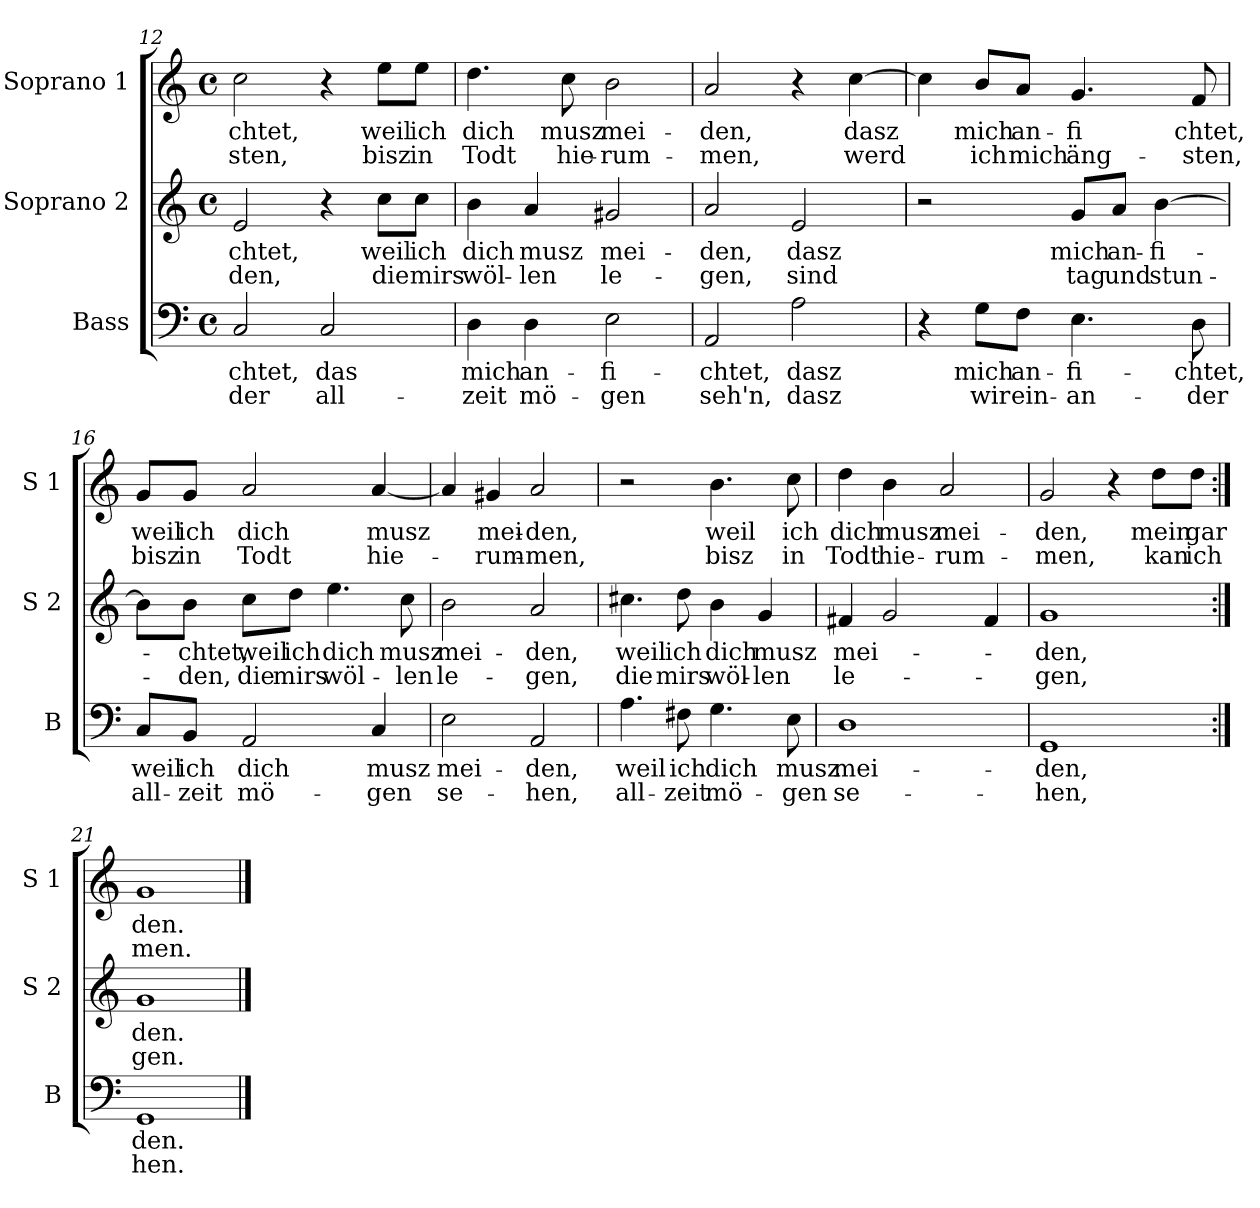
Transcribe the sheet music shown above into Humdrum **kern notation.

**kern	**text	**text	**kern	**text	**text	**kern	**text	**text
*part3	*part3	*part3	*part2	*part2	*part2	*part1	*part1	*part1
*staff3	*staff3	*staff3	*staff2	*staff2	*staff2	*staff1	*staff1	*staff1
*I"Bass	*	*	*I"Soprano 2	*	*	*I"Soprano 1	*	*
*I'B	*	*	*I'S 2	*	*	*I'S 1	*	*
*clefF4	*	*	*clefG2	*	*	*clefG2	*	*
*k[]	*	*	*k[]	*	*	*k[]	*	*
*C:	*	*	*C:	*	*	*C:	*	*
*M4/4	*	*	*M4/4	*	*	*M4/4	*	*
*met(c)	*	*	*met(c)	*	*	*met(c)	*	*
=12	=12	=12	=12	=12	=12	=12	=12	=12
!	!LO:LY:b	!LO:LY:b	!	!LO:LY:b	!LO:LY:b	!	!LO:LY:b	!LO:LY:b
2C/	-chtet,	-der	2e/	-chtet,	-den,	2cc\	-chtet,	sten,
!	!LO:LY:b	!LO:LY:b	!	!	!	!	!	!
2C/	das	all-	4r	.	.	4r	.	.
!	!	!	!	!LO:LY:b	!LO:LY:b	!	!LO:LY:b	!LO:LY:b
.	.	.	8cc\L	weil	die	8ee\L	weil	bisz
!	!	!	!	!LO:LY:b	!LO:LY:b	!	!LO:LY:b	!LO:LY:b
.	.	.	8cc\J	ich	mirs	8ee\J	ich	in
!!LO:LB:g=z
=13	=13	=13	=13	=13	=13	=13	=13	=13
!	!LO:LY:b	!LO:LY:b	!	!LO:LY:b	!LO:LY:b	!	!LO:LY:b	!LO:LY:b
4D\	mich	-zeit	4b\	dich	wöl-	4.dd\	dich	Todt
!	!LO:LY:b	!LO:LY:b	!	!LO:LY:b	!LO:LY:b	!	!	!
4D\	an-	mö-	4a/	musz	-len	.	.	.
!	!	!	!	!	!	!	!LO:LY:b	!LO:LY:b
.	.	.	.	.	.	8cc\	musz	hie-
!	!LO:LY:b	!LO:LY:b	!	!LO:LY:b	!LO:LY:b	!	!LO:LY:b	!LO:LY:b
2E\	-fi-	-gen	2g#X/	mei-	le-	2b\	mei-	-rum-
=14	=14	=14	=14	=14	=14	=14	=14	=14
!	!LO:LY:b	!LO:LY:b	!	!LO:LY:b	!LO:LY:b	!	!LO:LY:b	!LO:LY:b
2AA/	-chtet,	seh'n,	2a/	-den,	-gen,	2a/	-den,	-men,
!	!LO:LY:b	!LO:LY:b	!	!LO:LY:b	!LO:LY:b	!	!	!
2A\	dasz	dasz	2e/	dasz	sind	4r	.	.
!	!	!	!	!	!	!	!LO:LY:b	!LO:LY:b
.	.	.	.	.	.	[4cc\	dasz	werd
=15	=15	=15	=15	=15	=15	=15	=15	=15
4r	.	.	2r	.	.	4cc\]	.	.
!	!LO:LY:b	!LO:LY:b	!	!	!	!	!LO:LY:b	!LO:LY:b
8G\L	mich	wir	.	.	.	8b/L	mich	ich
!	!LO:LY:b	!LO:LY:b	!	!	!	!	!LO:LY:b	!LO:LY:b
8F\J	an-	ein-	.	.	.	8a/J	an-	mich
!	!LO:LY:b	!LO:LY:b	!	!LO:LY:b	!LO:LY:b	!	!LO:LY:b	!LO:LY:b
4.E\	-fi-	-an-	8g/L	mich	tag	4.g/	-fi	äng-
!	!	!	!	!LO:LY:b	!LO:LY:b	!	!	!
.	.	.	8a/J	an-	und	.	.	.
!	!	!	!	!LO:LY:b	!LO:LY:b	!	!	!
.	.	.	[4b\	-fi-	stun-	.	.	.
!	!LO:LY:b	!LO:LY:b	!	!	!	!	!LO:LY:b	!LO:LY:b
8D\	-chtet,	-der	.	.	.	8f/	chtet,	-sten,
=16	=16	=16	=16	=16	=16	=16	=16	=16
!	!LO:LY:b	!LO:LY:b	!	!	!	!	!LO:LY:b	!LO:LY:b
8C/L	weil	all-	8b\L]	.	.	8g/L	weil	bisz
!	!LO:LY:b	!LO:LY:b	!	!LO:LY:b	!LO:LY:b	!	!LO:LY:b	!LO:LY:b
8BB/J	ich	-zeit	8b\J	-chtet,	-den,	8g/J	ich	in
!	!LO:LY:b	!LO:LY:b	!	!LO:LY:b	!LO:LY:b	!	!LO:LY:b	!LO:LY:b
2AA/	dich	mö-	8cc\L	weil	die	2a/	dich	Todt
!	!	!	!	!LO:LY:b	!LO:LY:b	!	!	!
.	.	.	8dd\J	ich	mirs	.	.	.
!	!	!	!	!LO:LY:b	!LO:LY:b	!	!	!
.	.	.	4.ee\	dich	wöl-	.	.	.
!	!LO:LY:b	!LO:LY:b	!	!	!	!	!LO:LY:b	!LO:LY:b
4C/	musz	-gen	.	.	.	[4a/	musz	hie-
!	!	!	!	!LO:LY:b	!LO:LY:b	!	!	!
.	.	.	8cc\	musz	-len	.	.	.
!!LO:LB:g=z
=17	=17	=17	=17	=17	=17	=17	=17	=17
!	!LO:LY:b	!LO:LY:b	!	!LO:LY:b	!LO:LY:b	!	!	!
2E\	mei-	se-	2b\	mei-	le-	4a/]	.	.
!	!	!	!	!	!	!	!LO:LY:b	!LO:LY:b
.	.	.	.	.	.	4g#X/	mei-	-rum-
!	!LO:LY:b	!LO:LY:b	!	!LO:LY:b	!LO:LY:b	!	!LO:LY:b	!LO:LY:b
2AA/	-den,	-hen,	2a/	-den,	-gen,	2a/	-den,	-men,
=18	=18	=18	=18	=18	=18	=18	=18	=18
!	!LO:LY:b	!LO:LY:b	!	!LO:LY:b	!LO:LY:b	!	!	!
4.A\	weil	all-	4.cc#X\	weil	die	2r	.	.
!	!LO:LY:b	!LO:LY:b	!	!LO:LY:b	!LO:LY:b	!	!	!
8F#X\	ich	-zeit	8dd\	ich	mirs	.	.	.
!	!LO:LY:b	!LO:LY:b	!	!LO:LY:b	!LO:LY:b	!	!LO:LY:b	!LO:LY:b
4.G\	dich	mö-	4b\	dich	wöl-	4.b\	weil	bisz
!	!	!	!	!LO:LY:b	!LO:LY:b	!	!	!
.	.	.	4g/	musz	-len	.	.	.
!	!LO:LY:b	!LO:LY:b	!	!	!	!	!LO:LY:b	!LO:LY:b
8E\	musz	-gen	.	.	.	8cc\	ich	in
=19	=19	=19	=19	=19	=19	=19	=19	=19
!	!LO:LY:b	!LO:LY:b	!	!LO:LY:b	!LO:LY:b	!	!LO:LY:b	!LO:LY:b
1D	mei-	se-	4f#X/	mei-	le-	4dd\	dich	Todt
!	!	!	!	!	!	!	!LO:LY:b	!LO:LY:b
.	.	.	2g/	.	.	4b\	musz	hie-
!	!	!	!	!	!	!	!LO:LY:b	!LO:LY:b
.	.	.	.	.	.	2a/	mei-	-rum-
.	.	.	4f#/	.	.	.	.	.
=20	=20	=20	=20	=20	=20	=20	=20	=20
!	!LO:LY:b	!LO:LY:b	!	!LO:LY:b	!LO:LY:b	!	!LO:LY:b	!LO:LY:b
1GG	-den,	-hen,	1g	-den,	-gen,	2g/	-den,	-men,
.	.	.	.	.	.	4r	.	.
!	!	!	!	!	!	!	!LO:LY:b	!LO:LY:b
.	.	.	.	.	.	8dd\L	mein	kan
!	!	!	!	!	!	!	!LO:LY:b	!LO:LY:b
.	.	.	.	.	.	8dd\J	gar	ich
=21:|!	=21:|!	=21:|!	=21:|!	=21:|!	=21:|!	=21:|!	=21:|!	=21:|!
!	!LO:LY:b	!LO:LY:b	!	!LO:LY:b	!LO:LY:b	!	!LO:LY:b	!LO:LY:b
1GG	den.	hen.	1g	den.	gen.	1g	den.	men.
==	==	==	==	==	==	==	==	==
*-	*-	*-	*-	*-	*-	*-	*-	*-
